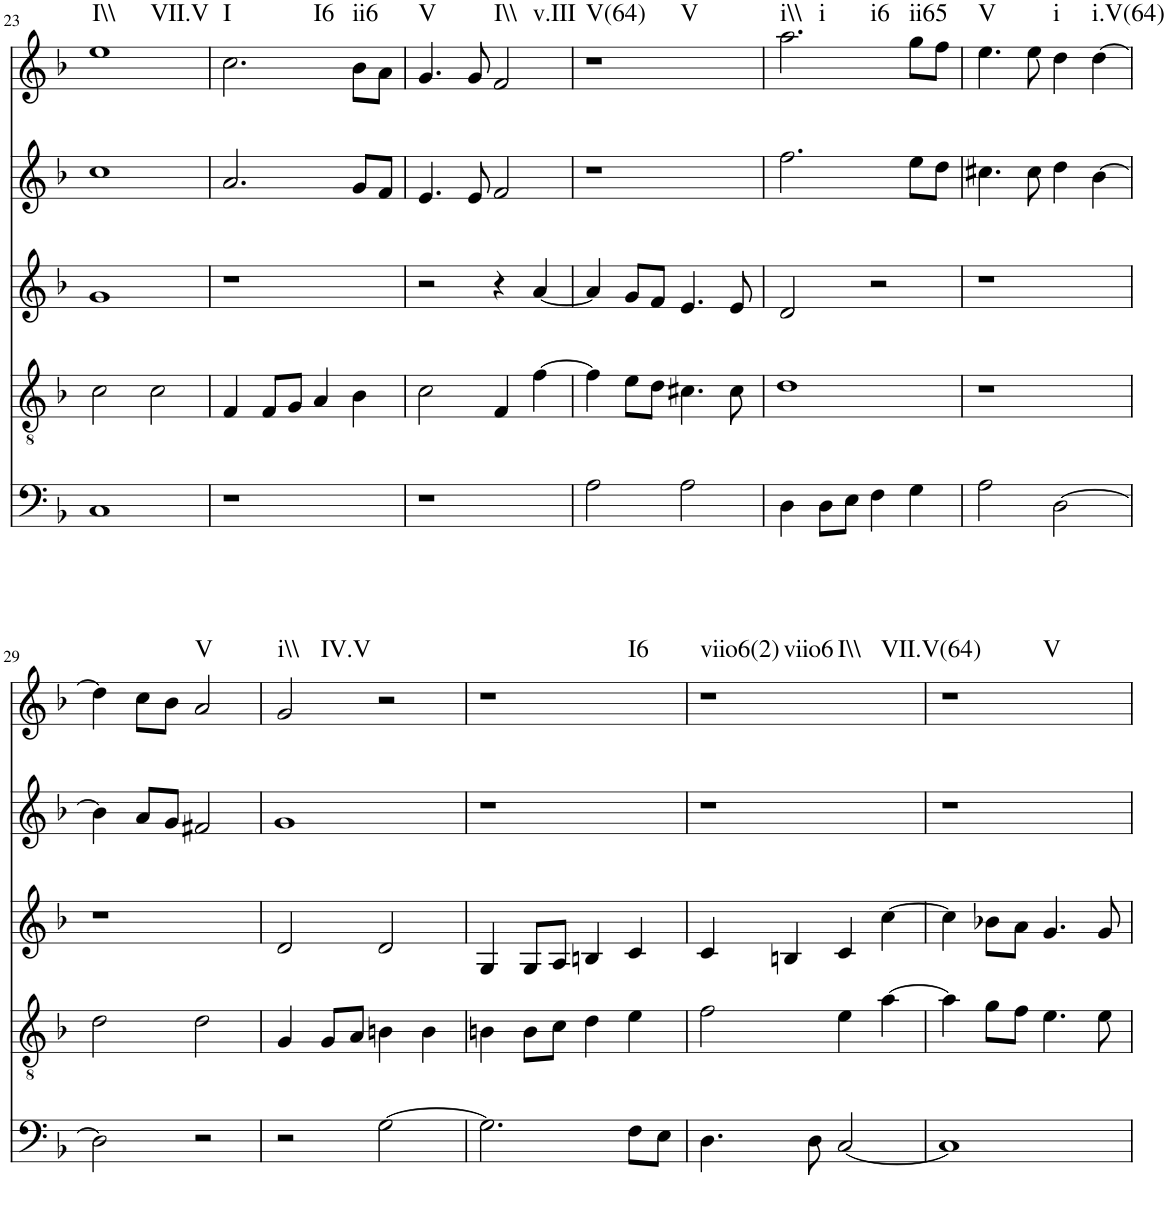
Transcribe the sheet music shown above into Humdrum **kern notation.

**kern	**kern	**kern	**kern	**kern	**harte
*part5	*part4	*part3	*part2	*part1	*part1
*staff5	*staff4	*staff3	*staff2	*staff1	*
*I"vox	*I"vox	*I"vox	*I"vox	*I"vox	*
!!LO:PB:g=z
*clefF4	*clefGv2	*clefG2	*clefG2	*clefG2	*
*k[b-]	*k[b-]	*k[b-]	*k[b-]	*k[b-]	*
*M4/4	*M4/4	*M4/4	*M4/4	*M4/4	*
=23	=23	=23	=23	=23	=23
!	!	!	!	!	!LO:H:n=1:kt=I\\
!	!	!	!	!	!LO:H:n=2:kt=VII.V
1C	2c\	1g	1cc	1ee	N N
.	2c\	.	.	.	.
=24	=24	=24	=24	=24	=24
!	!	!	!	!	!LO:H:n=1:kt=I
!	!	!	!	!	!LO:H:n=2:kt=I6
1r	4F/	1r	2.a/	2.cc\	N N
.	8F/L	.	.	.	.
.	8G/J	.	.	.	.
.	4A/	.	.	.	.
!	!	!	!	!	!LO:H:kt=ii6
.	4B-\	.	8g/L	8b-\L	N
.	.	.	8f/J	8a\J	.
=25	=25	=25	=25	=25	=25
!	!	!	!	!	!LO:H:kt=V
1r	2c\	2r	4.e/	4.g/	N
.	.	.	8e/	8g/	.
!	!	!	!	!	!LO:H:n=1:kt=I\\
!	!	!	!	!	!LO:H:n=2:kt=v.III
.	4F/	4r	2f/	2f/	N N
.	[4f\	[4a/	.	.	.
=26	=26	=26	=26	=26	=26
!	!	!	!	!	!LO:H:n=1:kt=V(64)
!	!	!	!	!	!LO:H:n=2:kt=V
2A\	4f\]	4a/]	1r	1r	N N
.	8e\L	8g/L	.	.	.
.	8d\J	8f/J	.	.	.
2A\	4.c#X\	4.e/	.	.	.
.	8c#\	8e/	.	.	.
=27	=27	=27	=27	=27	=27
!	!	!	!	!	!LO:H:n=1:kt=i\\
!	!	!	!	!	!LO:H:n=2:kt=i
!	!	!	!	!	!LO:H:n=3:kt=i6
4D\	1d	2d/	2.ff\	2.aa\	N N N
8D\L	.	.	.	.	.
8E\J	.	.	.	.	.
4F\	.	2r	.	.	.
!	!	!	!	!	!LO:H:kt=ii65
4G\	.	.	8ee\L	8gg\L	N
.	.	.	8dd\J	8ff\J	.
=28	=28	=28	=28	=28	=28
!	!	!	!	!	!LO:H:kt=V
2A\	1r	1r	4.cc#X\	4.ee\	N
.	.	.	8cc#\	8ee\	.
!	!	!	!	!	!LO:H:kt=i
[2D\	.	.	4dd\	4dd\	N
!	!	!	!	!	!LO:H:kt=i.V(64)
.	.	.	[4b-\	[4dd\	N
!!LO:LB:g=z
=29	=29	=29	=29	=29	=29
2D\]	2d\	1r	4b-\]	4dd\]	.
.	.	.	8a/L	8cc\L	.
.	.	.	8g/J	8b-\J	.
!	!	!	!	!	!LO:H:kt=V
2r	2d\	.	2f#X/	2a/	N
=30	=30	=30	=30	=30	=30
!	!	!	!	!	!LO:H:n=1:kt=i\\
!	!	!	!	!	!LO:H:n=2:kt=IV.V
2r	4G/	2d/	1g	2g/	N N
.	8G/L	.	.	.	.
.	8A/J	.	.	.	.
[2G\	4Bn\	2d/	.	2r	.
.	4B\	.	.	.	.
=31	=31	=31	=31	=31	=31
!	!	!	!	!	!LO:H:kt=I6
2.G\]	4Bn\	4G/	1r	1r	N
.	8B\L	8G/L	.	.	.
.	8c\J	8A/J	.	.	.
.	4d\	4Bn/	.	.	.
8F\L	4e\	4c/	.	.	.
8E\J	.	.	.	.	.
=32	=32	=32	=32	=32	=32
!	!	!	!	!	!LO:H:n=1:kt=viio6(2)
!	!	!	!	!	!LO:H:n=2:kt=viio6
!	!	!	!	!	!LO:H:n=3:kt=I\\
!	!	!	!	!	!LO:H:n=4:kt=VII.V(64)
4.D\	2f\	4c/	1r	1r	N N N N
.	.	4Bn/	.	.	.
8D\	.	.	.	.	.
[2C/	4e\	4c/	.	.	.
.	[4a\	[4cc\	.	.	.
=33	=33	=33	=33	=33	=33
!	!	!	!	!	!LO:H:kt=V
1C]	4a\]	4cc\]	1r	1r	N
.	8g\L	8b-X\L	.	.	.
.	8f\J	8a\J	.	.	.
.	4.e\	4.g/	.	.	.
.	8e\	8g/	.	.	.
=	=	=	=	=	=
*-	*-	*-	*-	*-	*-
